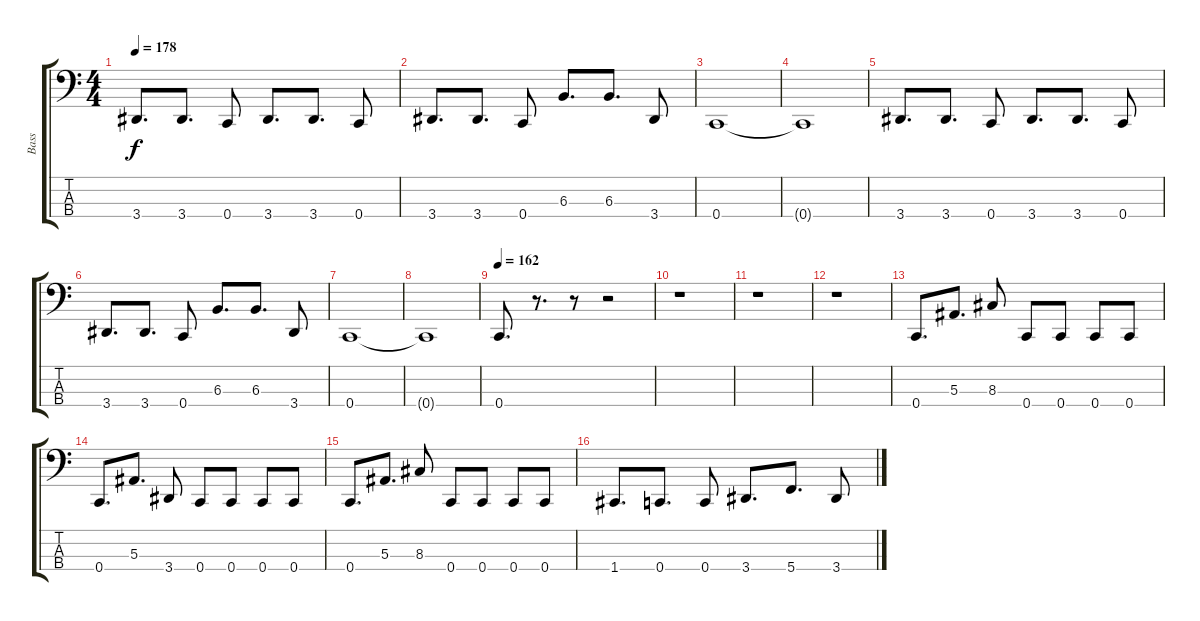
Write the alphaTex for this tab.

\track ("Bass" "Bass") {instrument electricbasspick}
\staff {score tabs}
\tuning (Eb2 Bb1 F1 C1) {hide}
\ts (4 4)
\tempo 178
\clef f4
\ks c
3.4.8{d dy f} 3.4.8{d} 0.4.8 3.4.8{d} 3.4.8{d} 0.4.8 |
3.4.8{d} 3.4.8{d} 0.4.8 6.3.8{d} 6.3.8{d} 3.4.8 |
0.4.1 |
0.4{t}.1 |
3.4.8{d} 3.4.8{d} 0.4.8 3.4.8{d} 3.4.8{d} 0.4.8 |
3.4.8{d} 3.4.8{d} 0.4.8 6.3.8{d} 6.3.8{d} 3.4.8 |
0.4.1 |
0.4{t}.1 |
\tempo 162
0.4.8{d} r.8{d} r.8 r.2 |
r.1 |
r.1 |
r.1 |
0.4.8{d} 5.3.8{d} 8.3.8 0.4.8 0.4.8 0.4.8 0.4.8 |
0.4.8{d} 5.3.8{d} 3.4.8 0.4.8 0.4.8 0.4.8 0.4.8 |
0.4.8{d} 5.3.8{d} 8.3.8 0.4.8 0.4.8 0.4.8 0.4.8 |
1.4.8{d} 0.4.8{d} 0.4.8 3.4.8{d} 5.4.8{d} 3.4.8
